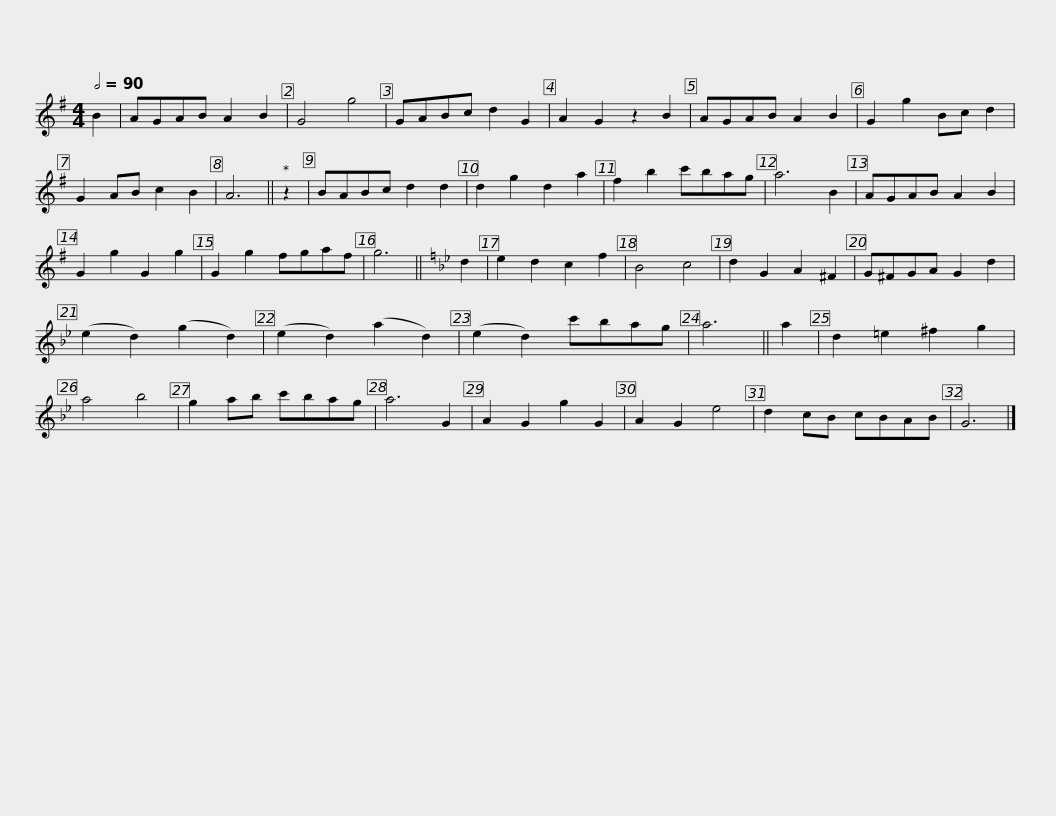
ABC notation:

X:1
L:1/8
Q:1/2=90
M:4/4
I:linebreak $
K:G
V:1 treble
V:1
 B2 | AGAB A2 B2 | G4 g4 | GABc d2 G2 | A2 G2 z2 B2 | %5
 AGAB A2 B2 | G2 g2 Bc d2 | G2 AB c2 B2 | A6 || z2 |$ %10
 BABc d2 d2 | d2 g2 d2 a2 | f2 b2 c'bag | a6 B2 | AGAB A2 B2 | %15
 G2 g2 G2 g2 | G2 g2 fgaf | g6 ||[K:Gmin] d2 |$ e2 d2 c2 f2 | %20
 B4 c4 | d2 G2 A2 ^F2 | G^FGA G2 d2 | (e2 d2) (g2 d2) | (e2 d2) (a2 d2) | %25
 (e2 d2) c'bag | a6 || a2 |$ d2 =e2 ^f2 g2 | a4 b4 | %30
 g2 ab c'bag | a6 G2 | A2 G2 g2 G2 | A2 G2 e4 | d2 cB cBAB | %35
 G6 |] %36
